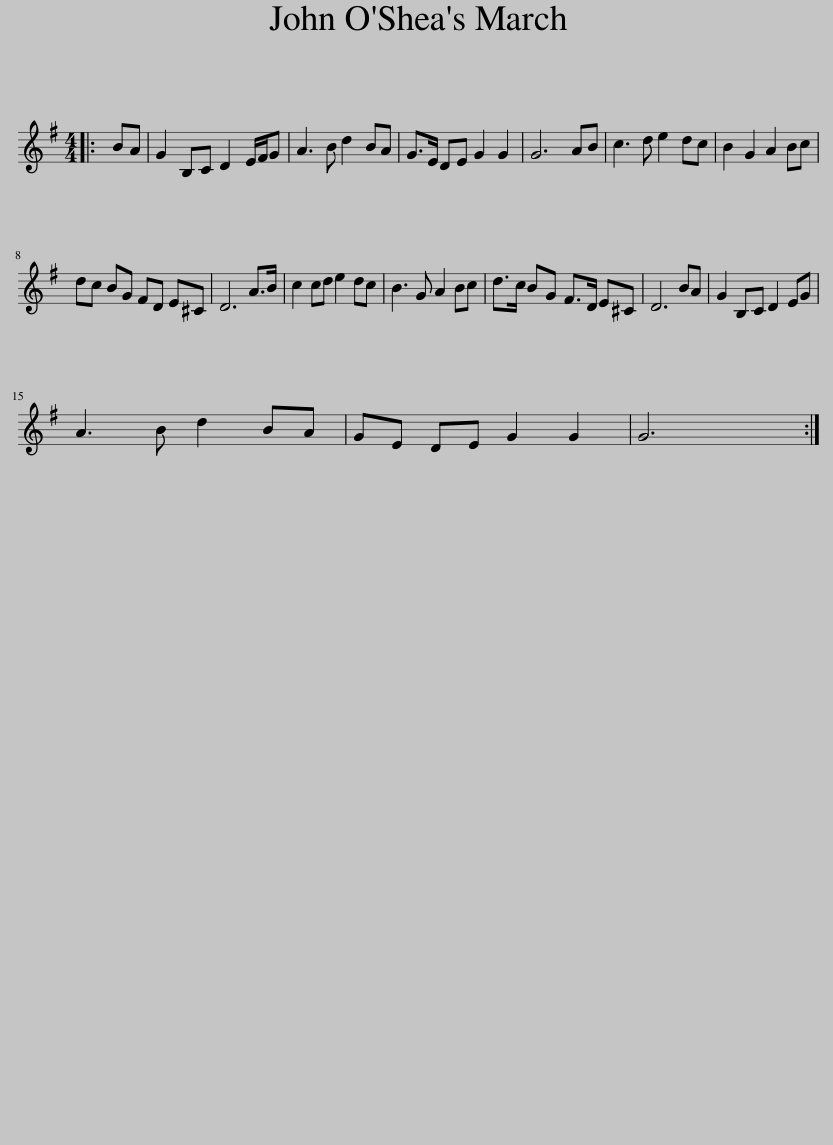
X:1
L:1/8
M:4/4
I:linebreak $
K:G
V:1 treble
V:1
|: BA | G2 B,C D2 E/F/G | A3 B d2 BA | G>E DE G2 G2 | G6 AB | %5
 c3 d e2 dc | B2 G2 A2 Bc |$ dc BG FD E^C | D6 A>B | c2 cd e2 dc | %10
 B3 G A2 Bc | d>c BG F>D E^C | D6 BA | G2 B,C D2 EG |$ A3 B d2 BA | %15
 GE DE G2 G2 | G6 :| %17
